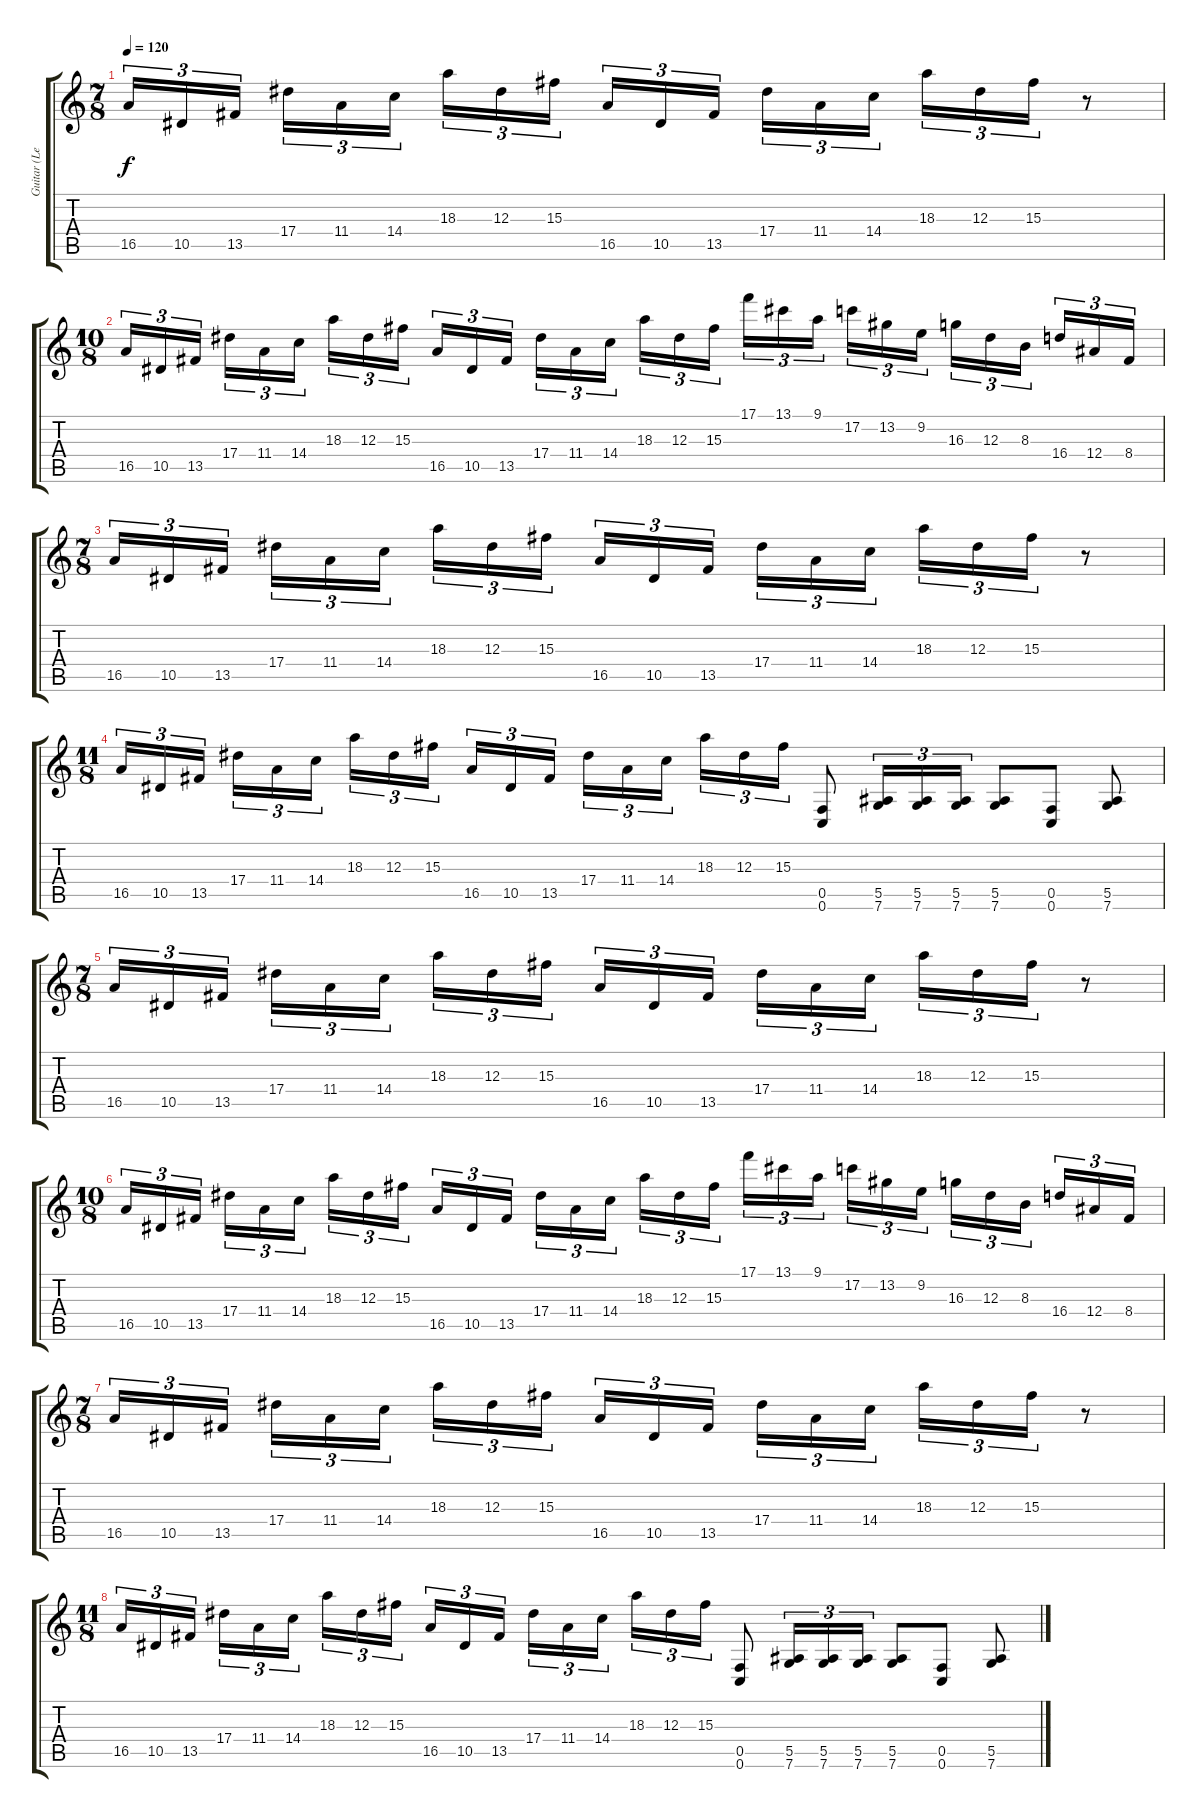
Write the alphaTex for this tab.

\track ("Guitar (Left) - Kyle Moeller" "Guitar (Le") {instrument distortionguitar}
\staff {score tabs}
\tuning (C4 G3 Eb3 Bb2 F2 C2) {hide}
\ts (7 8)
\tempo 120
\clef g2
\ks c
16.5.16{tu (3 2) dy f} 10.5.16{tu (3 2)} 13.5.16{tu (3 2) beam splitsecondary} 17.4.16{tu (3 2)} 11.4.16{tu (3 2)} 14.4.16{tu (3 2) beam splitsecondary} 18.3.16{tu (3 2)} 12.3.16{tu (3 2)} 15.3.16{tu (3 2)} 16.5.16{tu (3 2)} 10.5.16{tu (3 2)} 13.5.16{tu (3 2) beam splitsecondary} 17.4.16{tu (3 2)} 11.4.16{tu (3 2)} 14.4.16{tu (3 2) beam splitsecondary} 18.3.16{tu (3 2)} 12.3.16{tu (3 2)} 15.3.16{tu (3 2)} r.8 |
\ts (10 8)
16.5.16{tu (3 2)} 10.5.16{tu (3 2)} 13.5.16{tu (3 2) beam splitsecondary} 17.4.16{tu (3 2)} 11.4.16{tu (3 2)} 14.4.16{tu (3 2) beam splitsecondary} 18.3.16{tu (3 2)} 12.3.16{tu (3 2)} 15.3.16{tu (3 2)} 16.5.16{tu (3 2)} 10.5.16{tu (3 2)} 13.5.16{tu (3 2) beam splitsecondary} 17.4.16{tu (3 2)} 11.4.16{tu (3 2)} 14.4.16{tu (3 2) beam splitsecondary} 18.3.16{tu (3 2)} 12.3.16{tu (3 2)} 15.3.16{tu (3 2)} 17.1.16{tu (3 2)} 13.1.16{tu (3 2)} 9.1.16{tu (3 2) beam splitsecondary} 17.2.16{tu (3 2)} 13.2.16{tu (3 2)} 9.2.16{tu (3 2) beam splitsecondary} 16.3.16{tu (3 2)} 12.3.16{tu (3 2)} 8.3.16{tu (3 2) beam splitsecondary} 16.4.16{tu (3 2)} 12.4.16{tu (3 2)} 8.4.16{tu (3 2)} |
\ts (7 8)
16.5.16{tu (3 2)} 10.5.16{tu (3 2)} 13.5.16{tu (3 2) beam splitsecondary} 17.4.16{tu (3 2)} 11.4.16{tu (3 2)} 14.4.16{tu (3 2) beam splitsecondary} 18.3.16{tu (3 2)} 12.3.16{tu (3 2)} 15.3.16{tu (3 2)} 16.5.16{tu (3 2)} 10.5.16{tu (3 2)} 13.5.16{tu (3 2) beam splitsecondary} 17.4.16{tu (3 2)} 11.4.16{tu (3 2)} 14.4.16{tu (3 2) beam splitsecondary} 18.3.16{tu (3 2)} 12.3.16{tu (3 2)} 15.3.16{tu (3 2)} r.8 |
\ts (11 8)
16.5.16{tu (3 2)} 10.5.16{tu (3 2)} 13.5.16{tu (3 2) beam splitsecondary} 17.4.16{tu (3 2)} 11.4.16{tu (3 2)} 14.4.16{tu (3 2) beam splitsecondary} 18.3.16{tu (3 2)} 12.3.16{tu (3 2)} 15.3.16{tu (3 2)} 16.5.16{tu (3 2)} 10.5.16{tu (3 2)} 13.5.16{tu (3 2) beam splitsecondary} 17.4.16{tu (3 2)} 11.4.16{tu (3 2)} 14.4.16{tu (3 2) beam splitsecondary} 18.3.16{tu (3 2)} 12.3.16{tu (3 2)} 15.3.16{tu (3 2)} (0.5 0.6).8 (5.5 7.6).16{tu (3 2)} (5.5 7.6).16{tu (3 2)} (5.5 7.6).16{tu (3 2)} (5.5 7.6).8 (0.5 0.6).8 (5.5 7.6).8 |
\ts (7 8)
16.5.16{tu (3 2)} 10.5.16{tu (3 2)} 13.5.16{tu (3 2) beam splitsecondary} 17.4.16{tu (3 2)} 11.4.16{tu (3 2)} 14.4.16{tu (3 2) beam splitsecondary} 18.3.16{tu (3 2)} 12.3.16{tu (3 2)} 15.3.16{tu (3 2)} 16.5.16{tu (3 2)} 10.5.16{tu (3 2)} 13.5.16{tu (3 2) beam splitsecondary} 17.4.16{tu (3 2)} 11.4.16{tu (3 2)} 14.4.16{tu (3 2) beam splitsecondary} 18.3.16{tu (3 2)} 12.3.16{tu (3 2)} 15.3.16{tu (3 2)} r.8 |
\ts (10 8)
16.5.16{tu (3 2)} 10.5.16{tu (3 2)} 13.5.16{tu (3 2) beam splitsecondary} 17.4.16{tu (3 2)} 11.4.16{tu (3 2)} 14.4.16{tu (3 2) beam splitsecondary} 18.3.16{tu (3 2)} 12.3.16{tu (3 2)} 15.3.16{tu (3 2)} 16.5.16{tu (3 2)} 10.5.16{tu (3 2)} 13.5.16{tu (3 2) beam splitsecondary} 17.4.16{tu (3 2)} 11.4.16{tu (3 2)} 14.4.16{tu (3 2) beam splitsecondary} 18.3.16{tu (3 2)} 12.3.16{tu (3 2)} 15.3.16{tu (3 2)} 17.1.16{tu (3 2)} 13.1.16{tu (3 2)} 9.1.16{tu (3 2) beam splitsecondary} 17.2.16{tu (3 2)} 13.2.16{tu (3 2)} 9.2.16{tu (3 2) beam splitsecondary} 16.3.16{tu (3 2)} 12.3.16{tu (3 2)} 8.3.16{tu (3 2) beam splitsecondary} 16.4.16{tu (3 2)} 12.4.16{tu (3 2)} 8.4.16{tu (3 2)} |
\ts (7 8)
16.5.16{tu (3 2)} 10.5.16{tu (3 2)} 13.5.16{tu (3 2) beam splitsecondary} 17.4.16{tu (3 2)} 11.4.16{tu (3 2)} 14.4.16{tu (3 2) beam splitsecondary} 18.3.16{tu (3 2)} 12.3.16{tu (3 2)} 15.3.16{tu (3 2)} 16.5.16{tu (3 2)} 10.5.16{tu (3 2)} 13.5.16{tu (3 2) beam splitsecondary} 17.4.16{tu (3 2)} 11.4.16{tu (3 2)} 14.4.16{tu (3 2) beam splitsecondary} 18.3.16{tu (3 2)} 12.3.16{tu (3 2)} 15.3.16{tu (3 2)} r.8 |
\ts (11 8)
16.5.16{tu (3 2)} 10.5.16{tu (3 2)} 13.5.16{tu (3 2) beam splitsecondary} 17.4.16{tu (3 2)} 11.4.16{tu (3 2)} 14.4.16{tu (3 2) beam splitsecondary} 18.3.16{tu (3 2)} 12.3.16{tu (3 2)} 15.3.16{tu (3 2)} 16.5.16{tu (3 2)} 10.5.16{tu (3 2)} 13.5.16{tu (3 2) beam splitsecondary} 17.4.16{tu (3 2)} 11.4.16{tu (3 2)} 14.4.16{tu (3 2) beam splitsecondary} 18.3.16{tu (3 2)} 12.3.16{tu (3 2)} 15.3.16{tu (3 2)} (0.5 0.6).8 (5.5 7.6).16{tu (3 2)} (5.5 7.6).16{tu (3 2)} (5.5 7.6).16{tu (3 2)} (5.5 7.6).8 (0.5 0.6).8 (5.5 7.6).8
